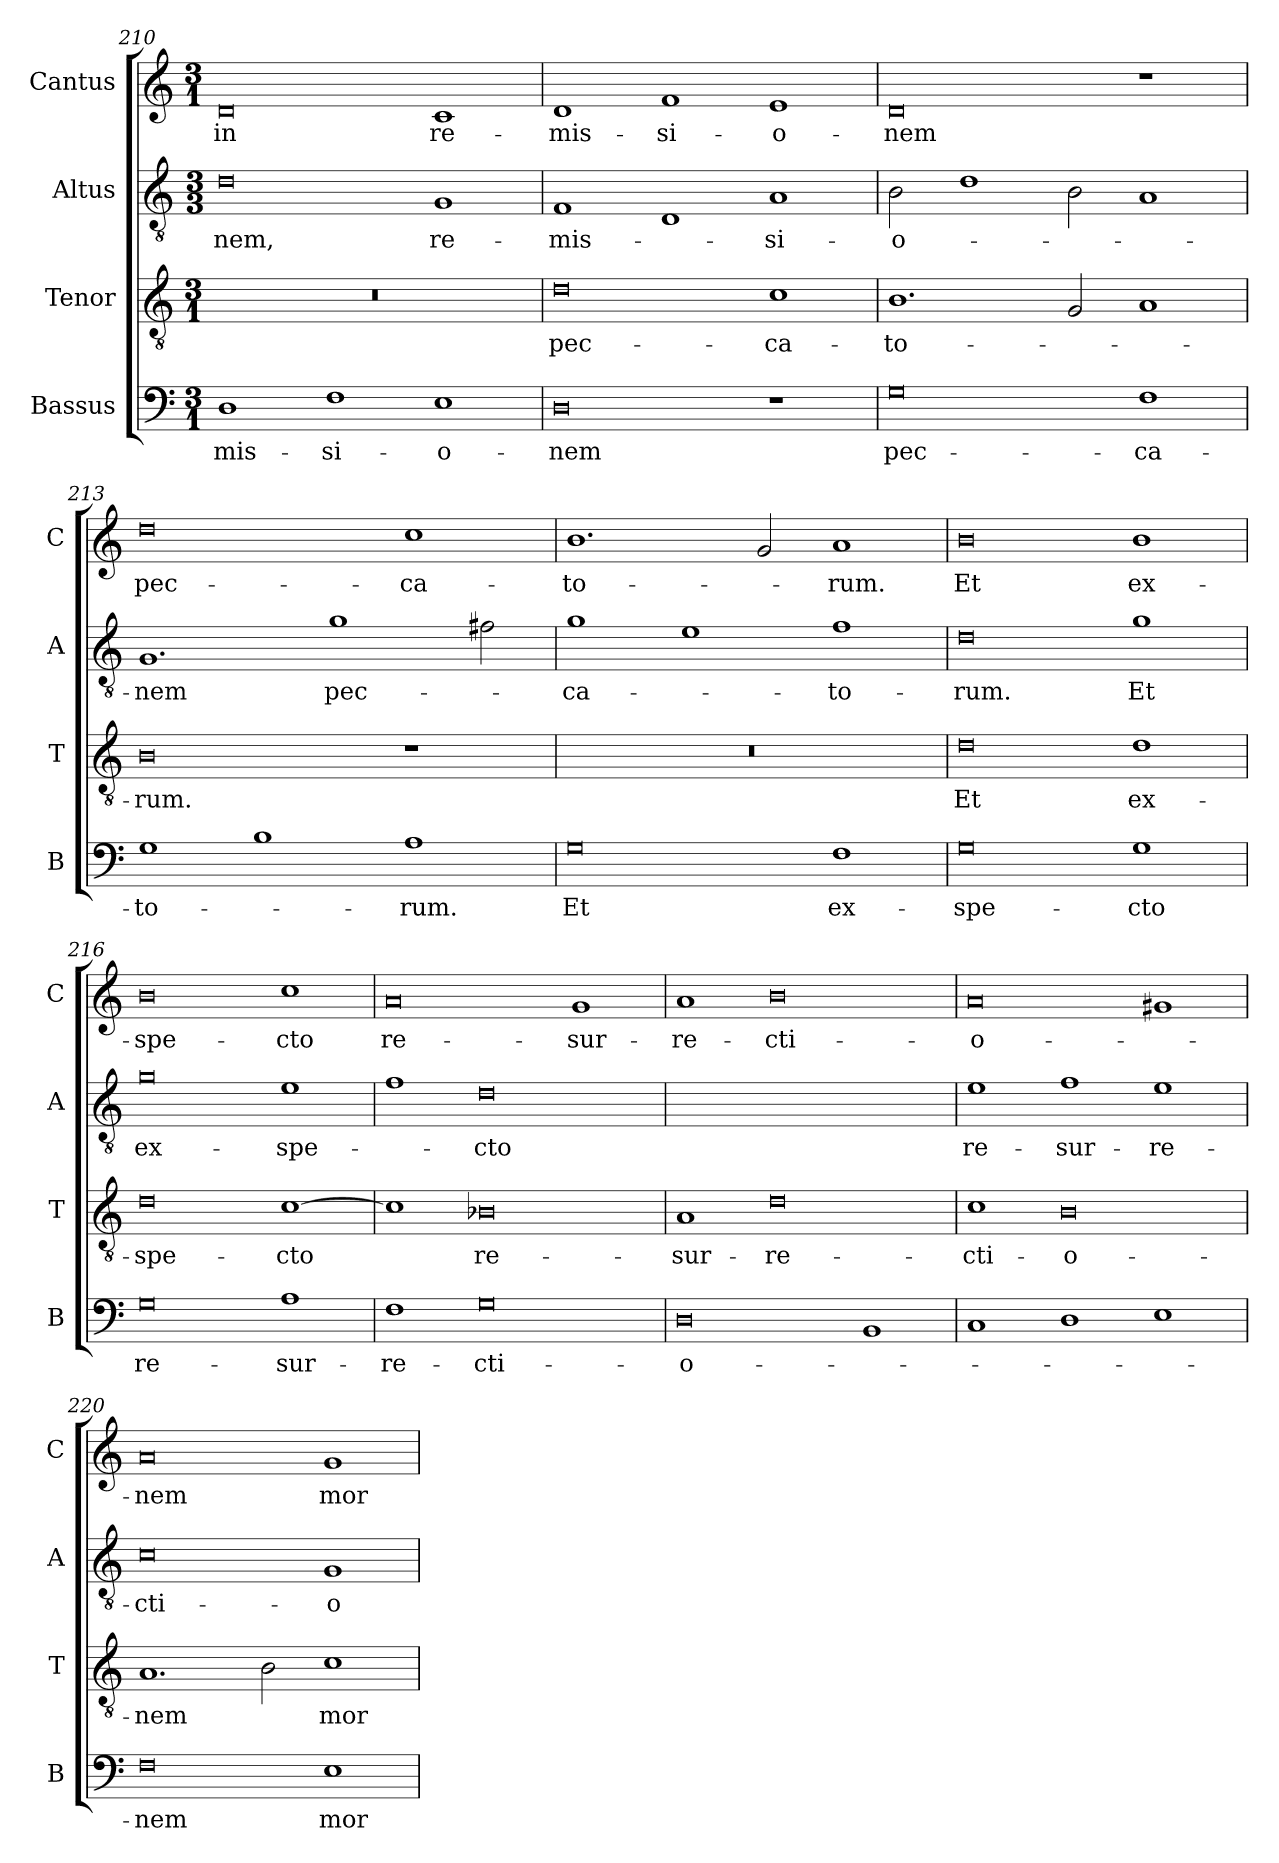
**kern	**text	**kern	**text	**kern	**text	**kern	**text
*part4	*part4	*part3	*part3	*part2	*part2	*part1	*part1
*staff4	*staff4	*staff3	*staff3	*staff2	*staff2	*staff1	*staff1
*I"Bassus	*	*I"Tenor	*	*I"Altus	*	*I"Cantus	*
*I'B	*	*I'T	*	*I'A	*	*I'C	*
*clefF4	*	*clefGv2	*	*clefGv2	*	*clefG2	*
*k[]	*	*k[]	*	*k[]	*	*k[]	*
*M3/1	*	*M3/1	*	*M3/3	*	*M3/1	*
=210	=210	=210	=210	=210	=210	=210	=210
1D	-mis-	0.r	.	0d	-nem,	0d	in
1F	-si-	.	.	.	.	.	.
!	!	!	!	!	!LO:LY:i	!	!
1E	-o-	.	.	1G	re-	1c	re-
=211	=211	=211	=211	=211	=211	=211	=211
!	!	!	!	!	!LO:LY:i	!	!
0D	-nem	0d	pec-	1F	-mis-	1d	-mis-
.	.	.	.	1D	.	1f	-si-
!	!	!	!	!	!LO:LY:i	!	!
1r	.	1c	-ca-	1A	-si-	1e	-o-
=212	=212	=212	=212	=212	=212	=212	=212
!	!	!	!	!	!LO:LY:i	!	!
0G	pec-	1.B	-to-	2B	-o-	0d	-nem
.	.	.	.	1d	.	.	.
.	.	2G	.	2B	.	.	.
1F	-ca-	1A	.	1A	.	1r	.
=213	=213	=213	=213	=213	=213	=213	=213
!	!	!	!	!	!LO:LY:i	!	!
1G	-to-	0B	-rum.	1.G	-nem	0dd	pec-
1B	.	.	.	.	.	.	.
.	.	.	.	1g	pec-	.	.
1A	-rum.	1r	.	.	.	1cc	-ca-
.	.	.	.	2f#X	.	.	.
=214	=214	=214	=214	=214	=214	=214	=214
0G	Et	0.r	.	1g	-ca-	1.b	-to-
.	.	.	.	1e	.	.	.
.	.	.	.	.	.	2g	.
1F	ex-	.	.	1f	-to-	1a	-rum.
=215	=215	=215	=215	=215	=215	=215	=215
!	!	!	!LO:LY:i	!	!	!	!
0G	-spe-	0d	Et	0d	-rum.	0b	Et
!	!	!	!LO:LY:i	!	!	!	!
1G	-cto	1d	ex-	1g	Et	1b	ex-
=216	=216	=216	=216	=216	=216	=216	=216
!	!	!	!LO:LY:i	!	!	!	!
0G	re-	0d	-spe-	0g	ex-	0b	-spe-
!	!	!	!LO:LY:i	!	!	!	!
1A	-sur-	[1c	-cto	1e	-spe-	1cc	-cto
=217	=217	=217	=217	=217	=217	=217	=217
1F	-re-	1c]	.	1f	.	0a	re-
0G	-cti-	0B-X	re-	0d	-cto	.	.
.	.	.	.	.	.	1g	-sur-
=218	=218	=218	=218	=218	=218	=218	=218
0D	-o-	1A	-sur-	0.r	.	1a	-re-
.	.	0d	-re-	.	.	0b	-cti-
1BB	.	.	.	.	.	.	.
=219	=219	=219	=219	=219	=219	=219	=219
1C	.	1c	-cti-	1e	re-	0a	-o-
1D	.	0B	-o-	1f	-sur-	.	.
1E	.	.	.	1e	-re-	1g#X	.
=220	=220	=220	=220	=220	=220	=220	=220
0F	-nem	1.A	-nem	0c	-cti-	0a	-nem
.	.	2B	.	.	.	.	.
1E	mor-	1c	mor-	1G	-o	1g	mor-
=	=	=	=	=	=	=	=
*-	*-	*-	*-	*-	*-	*-	*-
